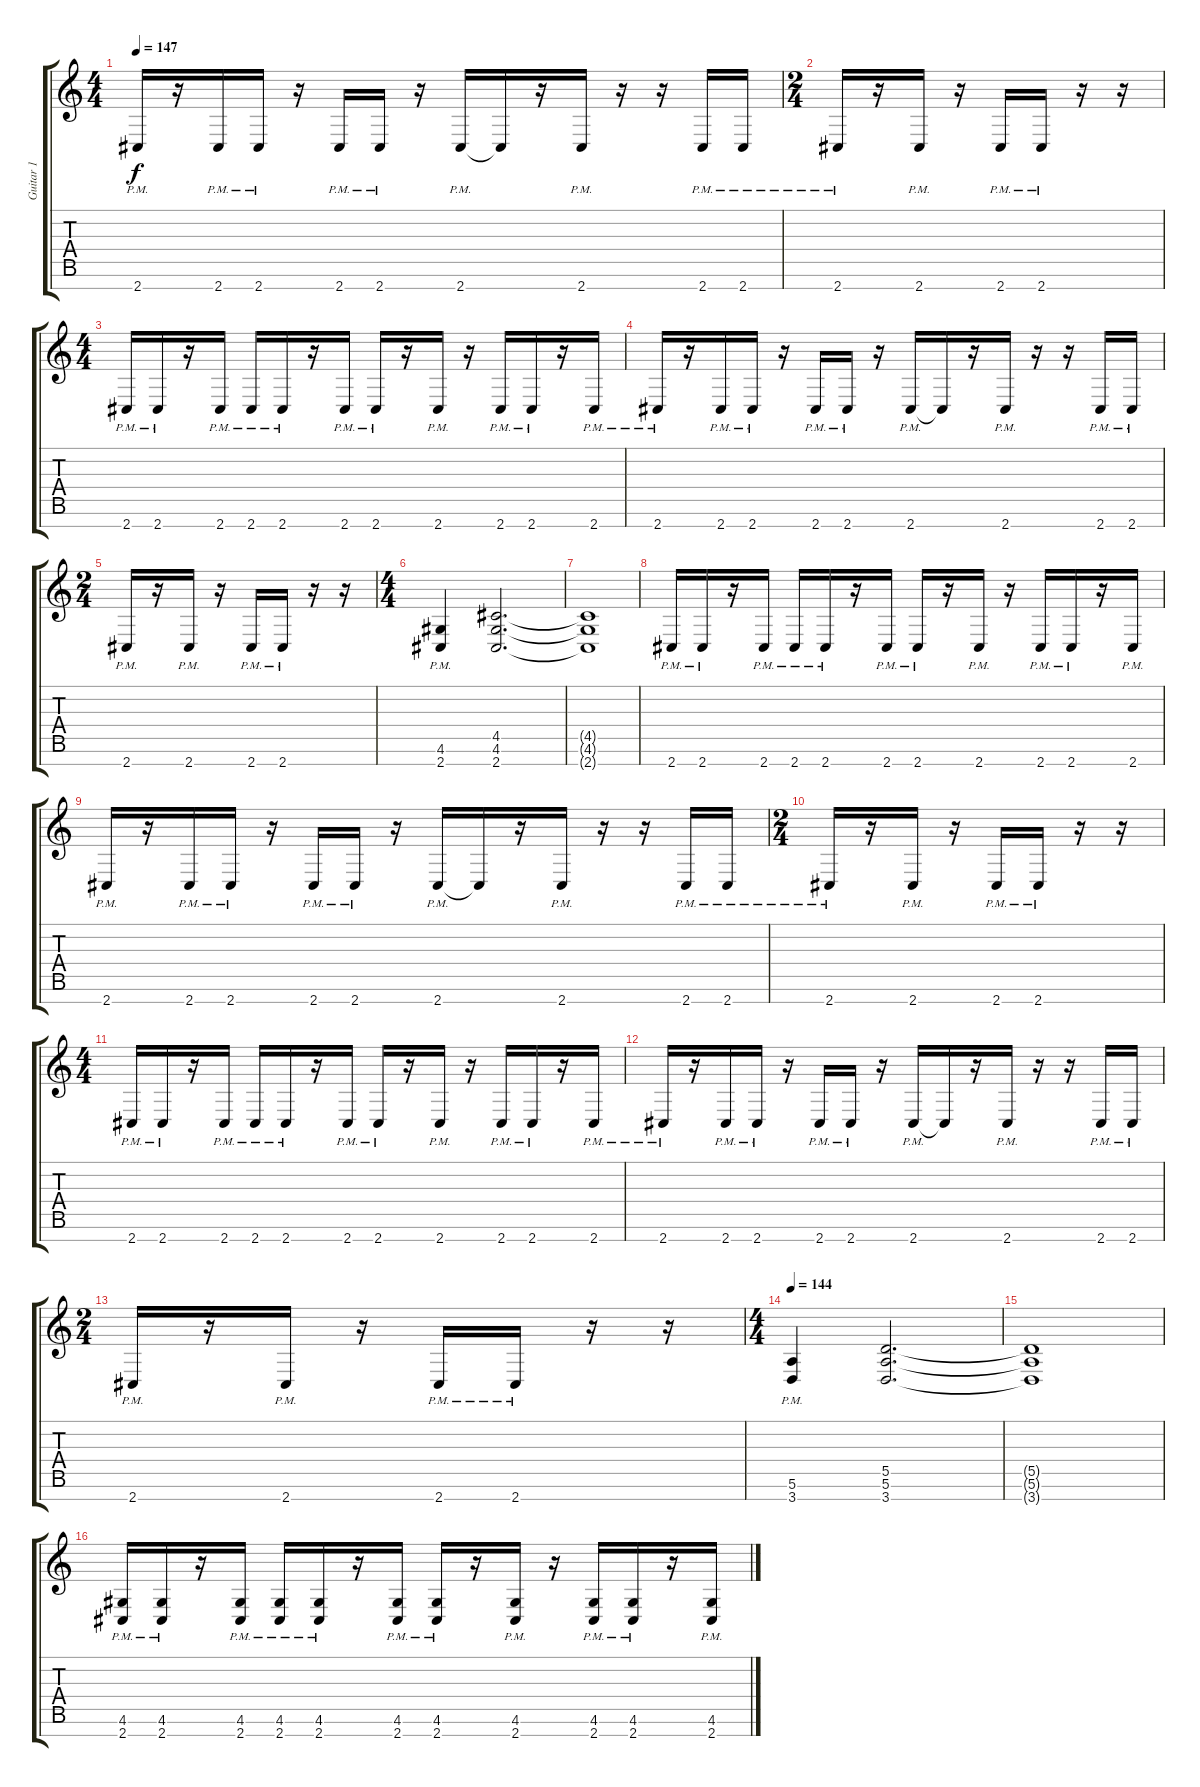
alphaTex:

\track ("Guitar 1" "Guitar 1") {instrument distortionguitar}
\staff {score tabs}
\tuning (E4 B3 G3 D3 A2 E2 B1) {hide}
\ts (4 4)
\tempo 147
\clef g2
\ks c
2.7{pm}.16{dy f} r.16 2.7{pm}.16 2.7{pm}.16 r.16 2.7{pm}.16 2.7{pm}.16 r.16 2.7{pm}.16 2.7{t}.16 r.16 2.7{pm}.16 r.16 r.16 2.7{pm}.16 2.7{pm}.16 |
\ts (2 4)
2.7{pm}.16 r.16 2.7{pm}.16 r.16 2.7{pm}.16 2.7{pm}.16 r.16 r.16 |
\ts (4 4)
2.7{pm}.16 2.7{pm}.16 r.16 2.7{pm}.16 2.7{pm}.16 2.7{pm}.16 r.16 2.7{pm}.16 2.7{pm}.16 r.16 2.7{pm}.16 r.16 2.7{pm}.16 2.7{pm}.16 r.16 2.7{pm}.16 |
2.7{pm}.16 r.16 2.7{pm}.16 2.7{pm}.16 r.16 2.7{pm}.16 2.7{pm}.16 r.16 2.7{pm}.16 2.7{t}.16 r.16 2.7{pm}.16 r.16 r.16 2.7{pm}.16 2.7{pm}.16 |
\ts (2 4)
2.7{pm}.16 r.16 2.7{pm}.16 r.16 2.7{pm}.16 2.7{pm}.16 r.16 r.16 |
\ts (4 4)
(4.6{pm} 2.7{pm}).4 (4.5 4.6 2.7).2{d} |
(4.5{t} 4.6{t} 2.7{t}).1 |
2.7{pm}.16 2.7{pm}.16 r.16 2.7{pm}.16 2.7{pm}.16 2.7{pm}.16 r.16 2.7{pm}.16 2.7{pm}.16 r.16 2.7{pm}.16 r.16 2.7{pm}.16 2.7{pm}.16 r.16 2.7{pm}.16 |
2.7{pm}.16 r.16 2.7{pm}.16 2.7{pm}.16 r.16 2.7{pm}.16 2.7{pm}.16 r.16 2.7{pm}.16 2.7{t}.16 r.16 2.7{pm}.16 r.16 r.16 2.7{pm}.16 2.7{pm}.16 |
\ts (2 4)
2.7{pm}.16 r.16 2.7{pm}.16 r.16 2.7{pm}.16 2.7{pm}.16 r.16 r.16 |
\ts (4 4)
2.7{pm}.16 2.7{pm}.16 r.16 2.7{pm}.16 2.7{pm}.16 2.7{pm}.16 r.16 2.7{pm}.16 2.7{pm}.16 r.16 2.7{pm}.16 r.16 2.7{pm}.16 2.7{pm}.16 r.16 2.7{pm}.16 |
2.7{pm}.16 r.16 2.7{pm}.16 2.7{pm}.16 r.16 2.7{pm}.16 2.7{pm}.16 r.16 2.7{pm}.16 2.7{t}.16 r.16 2.7{pm}.16 r.16 r.16 2.7{pm}.16 2.7{pm}.16 |
\ts (2 4)
2.7{pm}.16 r.16 2.7{pm}.16 r.16 2.7{pm}.16 2.7{pm}.16 r.16 r.16 |
\ts (4 4)
\tempo 144
(5.6{pm} 3.7{pm}).4 (5.5 5.6 3.7).2{d} |
(5.5{t} 5.6{t} 3.7{t}).1 |
(4.6{pm} 2.7{pm}).16 (4.6{pm} 2.7{pm}).16 r.16 (4.6{pm} 2.7{pm}).16 (4.6{pm} 2.7{pm}).16 (4.6{pm} 2.7{pm}).16 r.16 (4.6{pm} 2.7{pm}).16 (4.6{pm} 2.7{pm}).16 r.16 (4.6{pm} 2.7{pm}).16 r.16 (4.6{pm} 2.7{pm}).16 (4.6{pm} 2.7{pm}).16 r.16 (4.6{pm} 2.7{pm}).16
